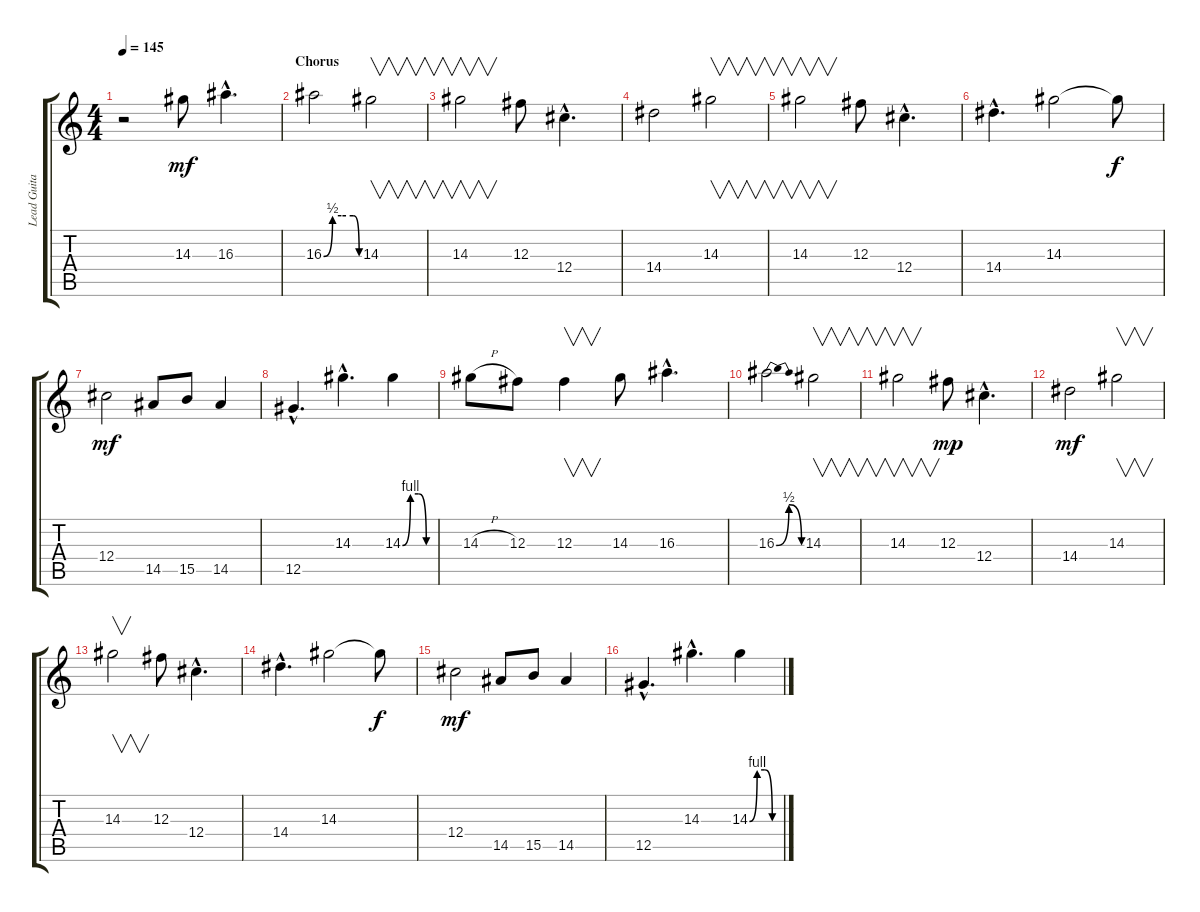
\track ("Lead Guitar" "Lead Guita") {instrument overdrivenguitar}
\staff {score tabs}
\tuning (Eb4 Bb3 Gb3 Db3 Ab2 Eb2) {hide}
\ts (4 4)
\tempo 145
\clef g2
\ks c
r.2{dy ff} 14.3.8{dy mf} 16.3{hac}.4{d} |
\section ("" "Chorus")
16.3{be (custom 0 0 15 2 30 2 50 2 60 0)}.2 14.3.2{v} |
14.3.2{v} 12.3.8 12.4{hac}.4{d} |
14.4.2 14.3.2{v} |
14.3.2{v} 12.3.8 12.4{hac}.4{d} |
14.4{hac}.4{d} 14.3.2 14.3{t}.8{dy f} |
12.4.2{dy mf} 14.5.8 15.5.8 14.5.4 |
12.5{hac}.4{d} 14.3{hac}.4{d} 14.3{be (custom 0 0 15 4 30 4 45 0 60 0)}.4 |
14.3{h}.8 12.3.8 12.3.4{v} 14.3.8 16.3{hac}.4{d} |
16.3{be (bendrelease 0 0 15 2 55 2 60 0)}.2 14.3.2{v} |
14.3.2{v} 12.3.8{dy mp} 12.4{hac}.4{d} |
14.4.2{dy mf} 14.3.2{v} |
14.3.2{v} 12.3.8 12.4{hac}.4{d} |
14.4{hac}.4{d} 14.3.2 14.3{t}.8{dy f} |
12.4.2{dy mf} 14.5.8 15.5.8 14.5.4 |
12.5{hac}.4{d} 14.3{hac}.4{d} 14.3{be (custom 0 0 15 4 30 4 45 0 60 0)}.4
